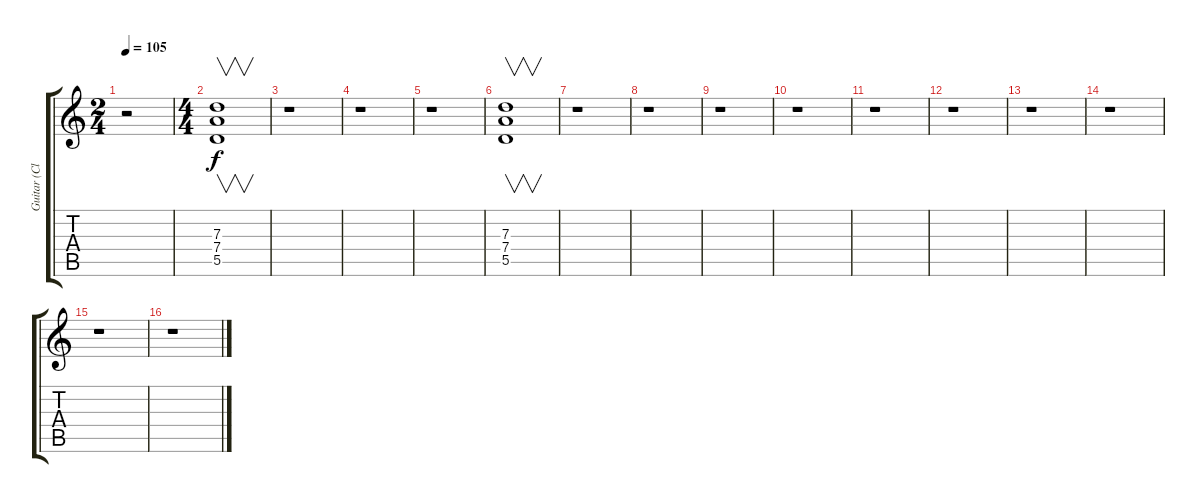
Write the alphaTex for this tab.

\track ("Guitar (Clean)" "Guitar (Cl") {instrument electricguitarclean}
\staff {score tabs}
\tuning (E4 B3 G3 D3 A2 E2) {hide}
\ts (2 4)
\tempo 105
\clef g2
\ks c
r.2{dy f instrument electricguitarclean} |
\ts (4 4)
(7.3 7.4 5.5).1{v} |
r.1 |
r.1 |
r.1 |
(7.3 7.4 5.5).1{v} |
r.1 |
r.1 |
r.1 |
r.1 |
r.1 |
r.1 |
r.1 |
r.1 |
r.1 |
r.1
